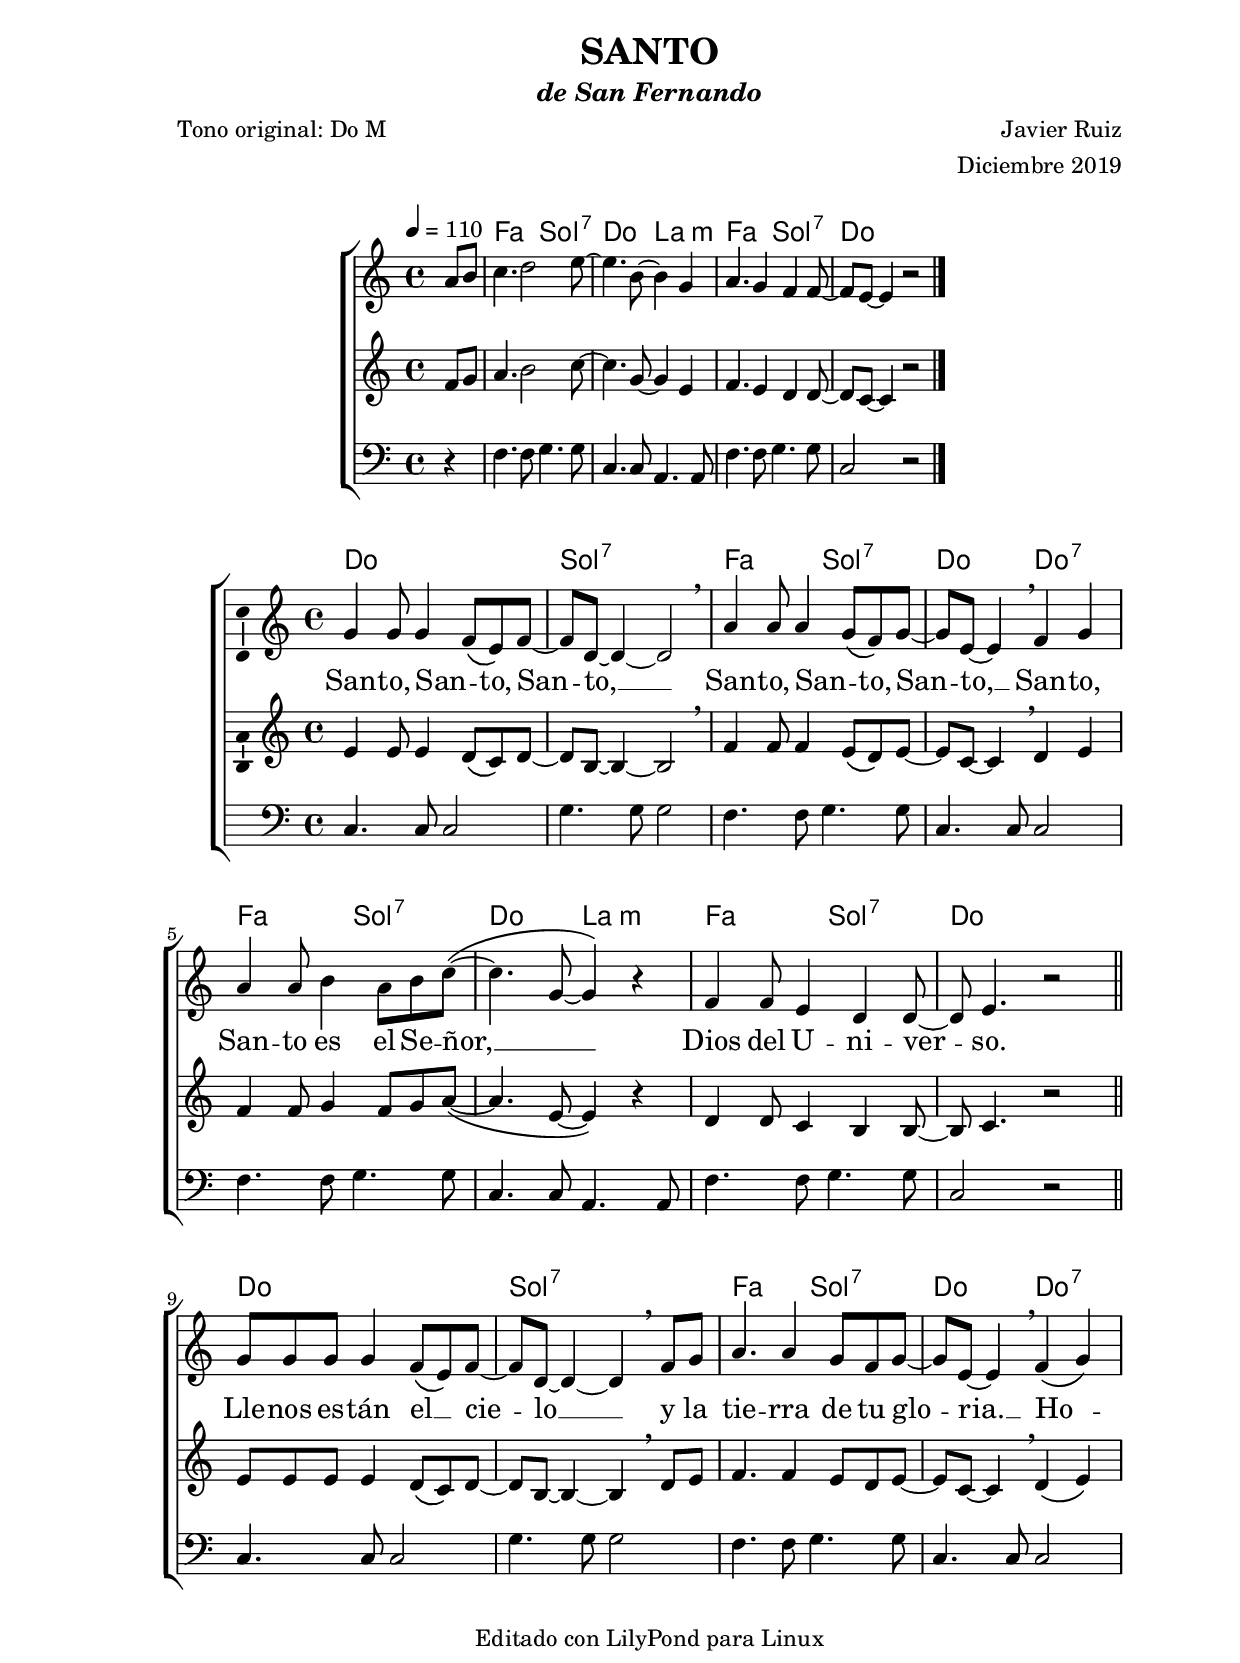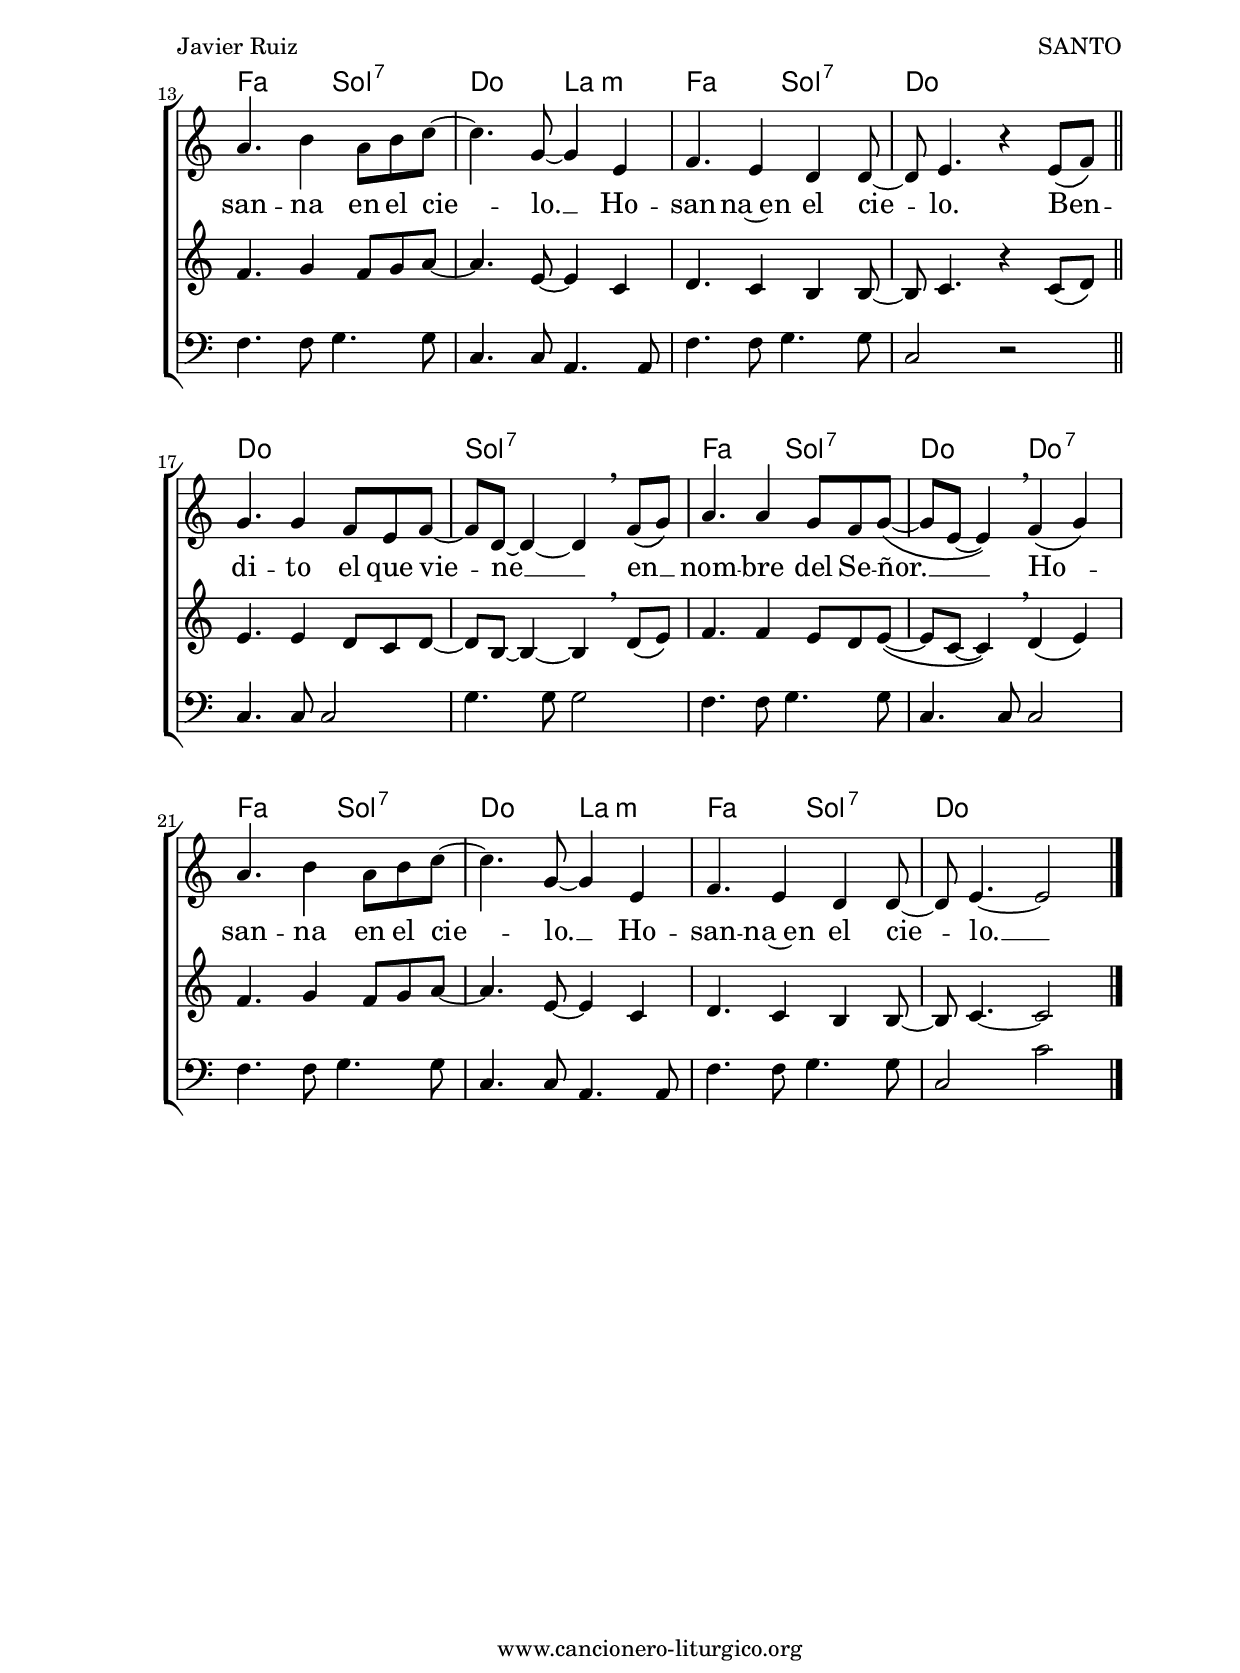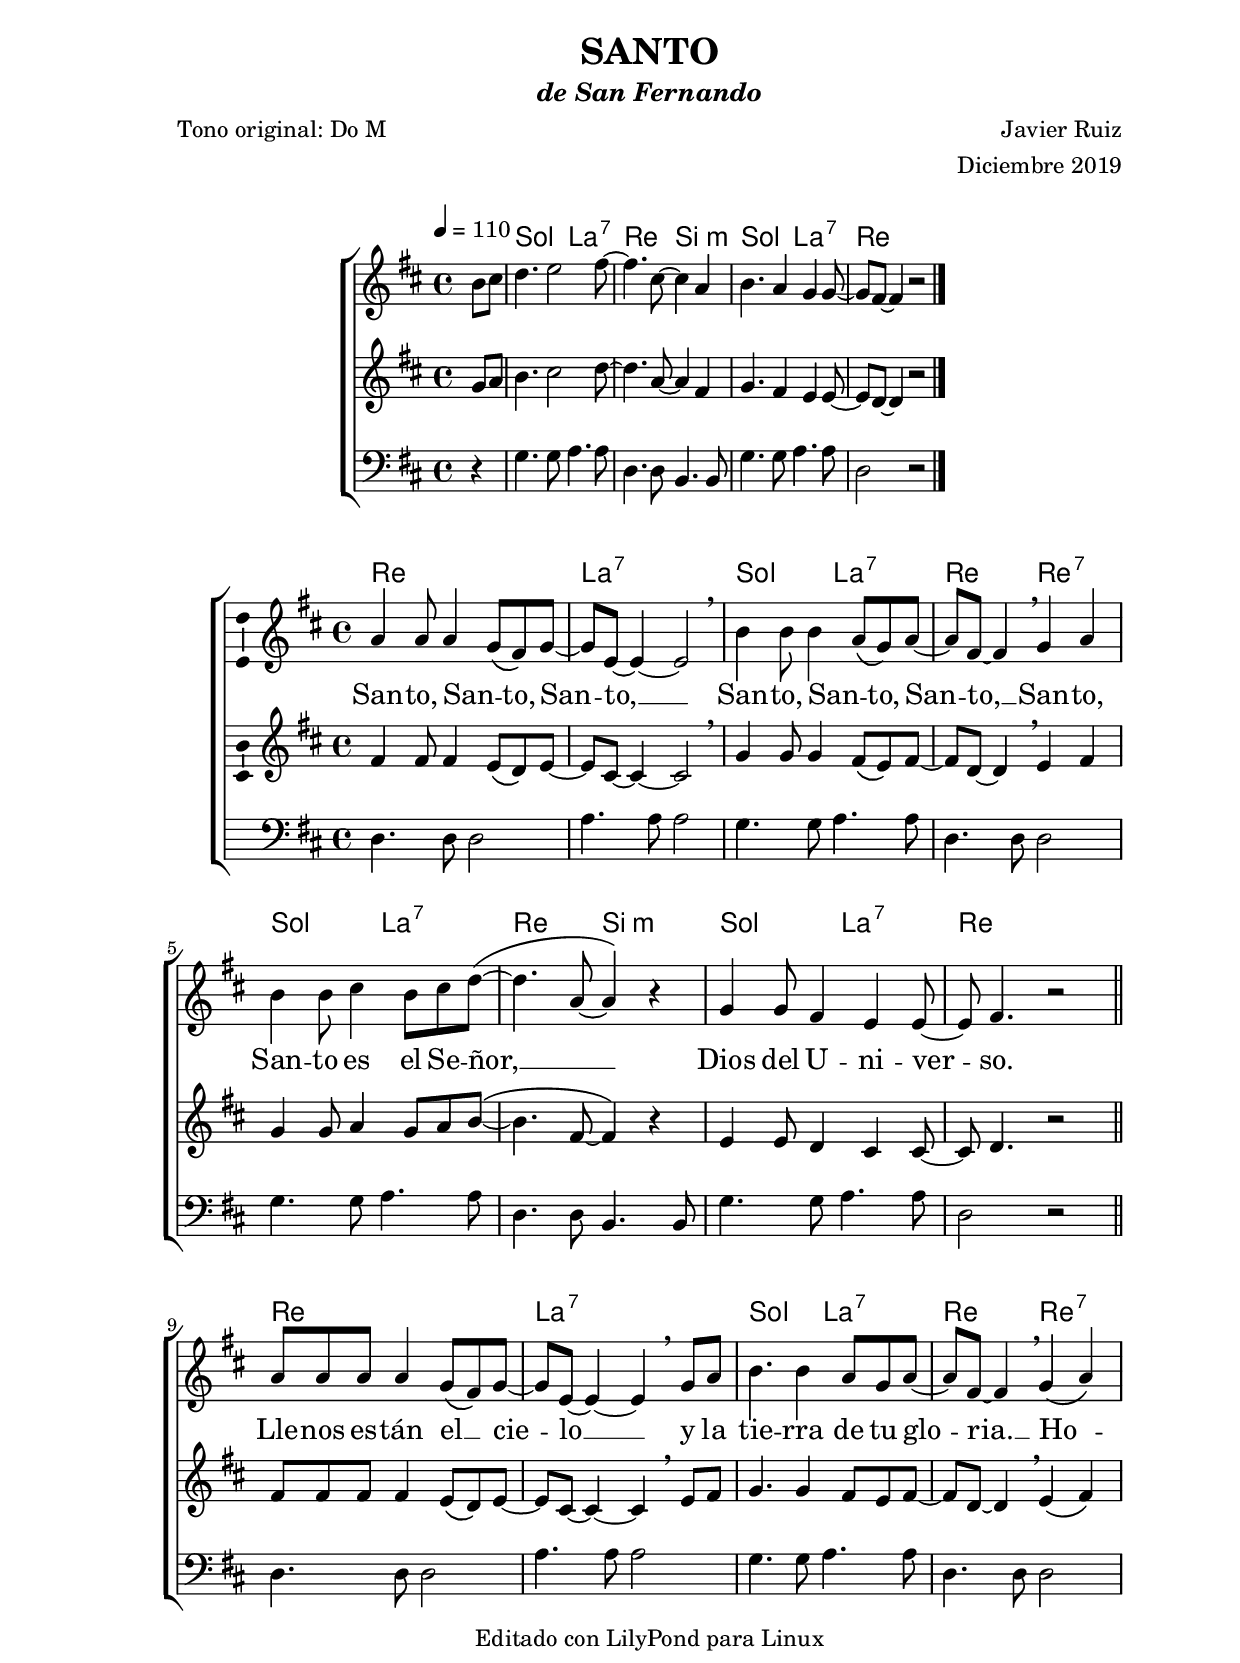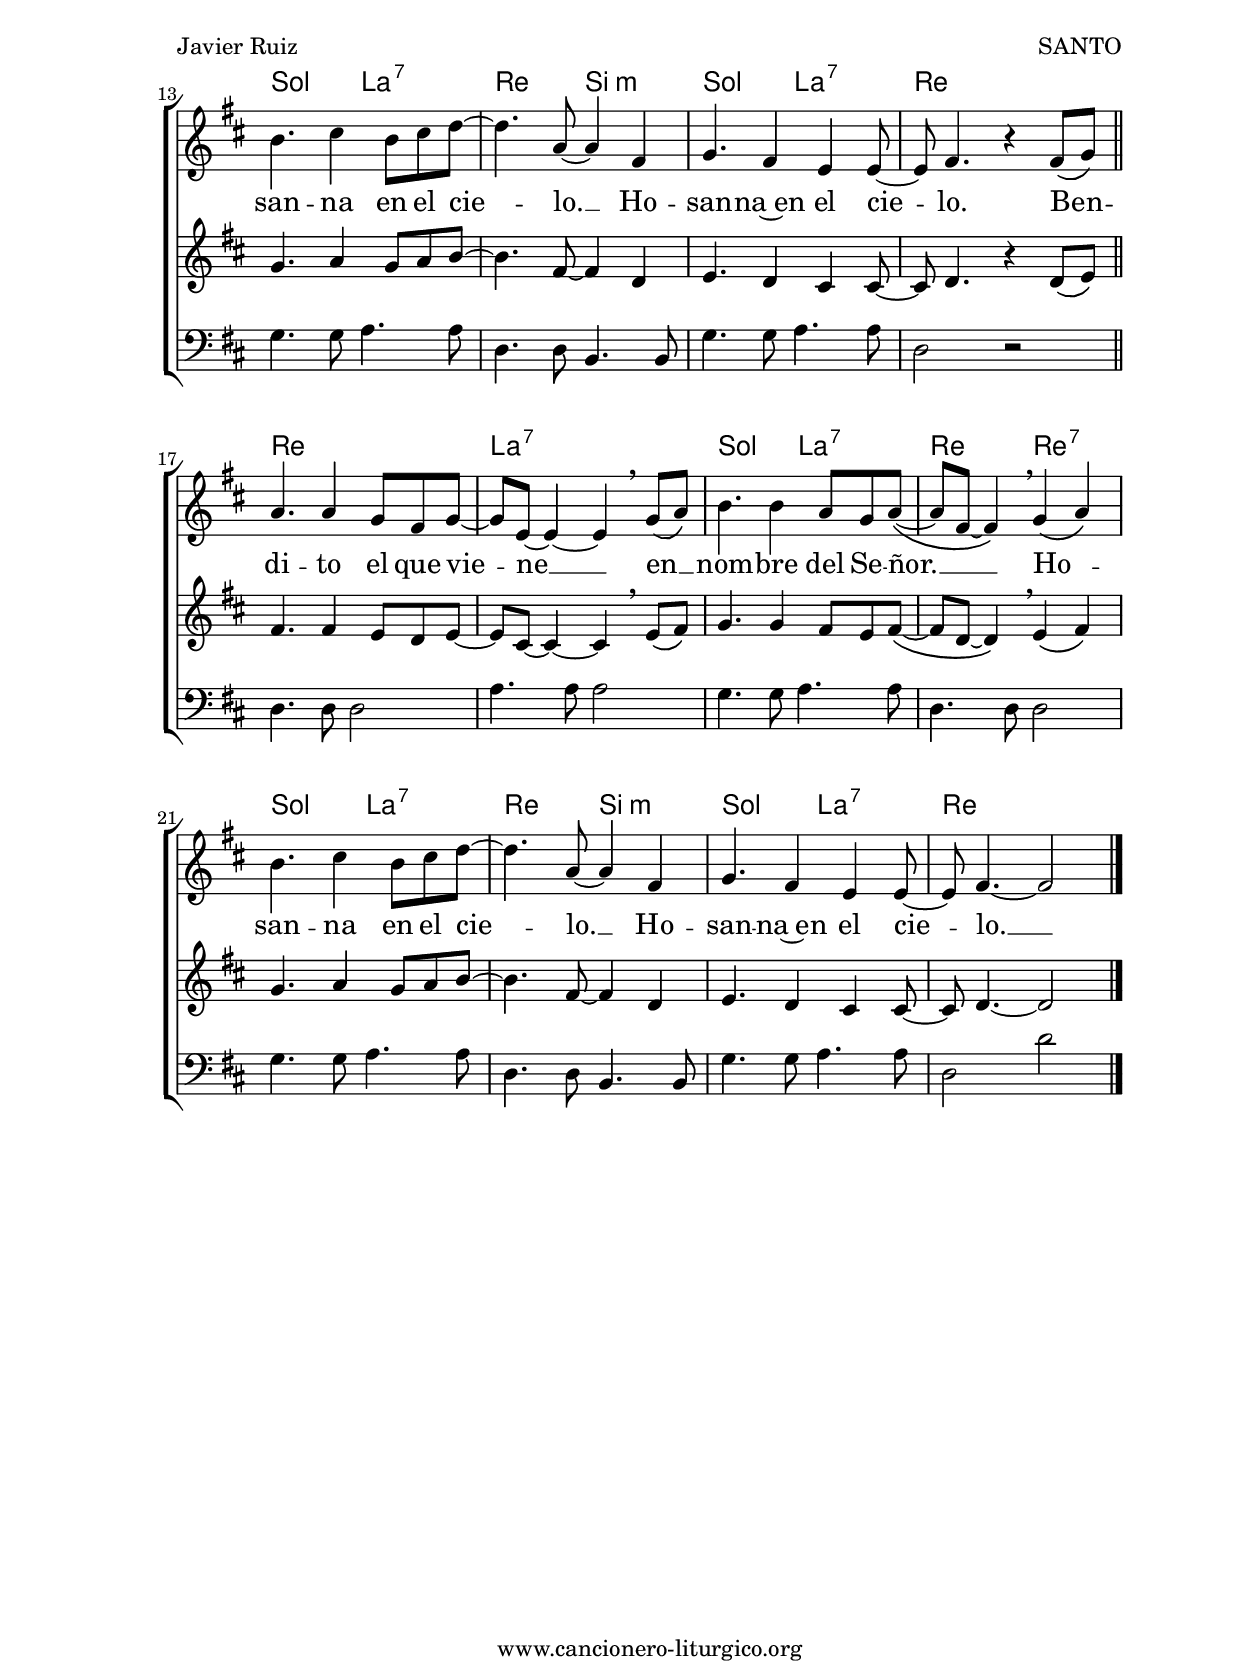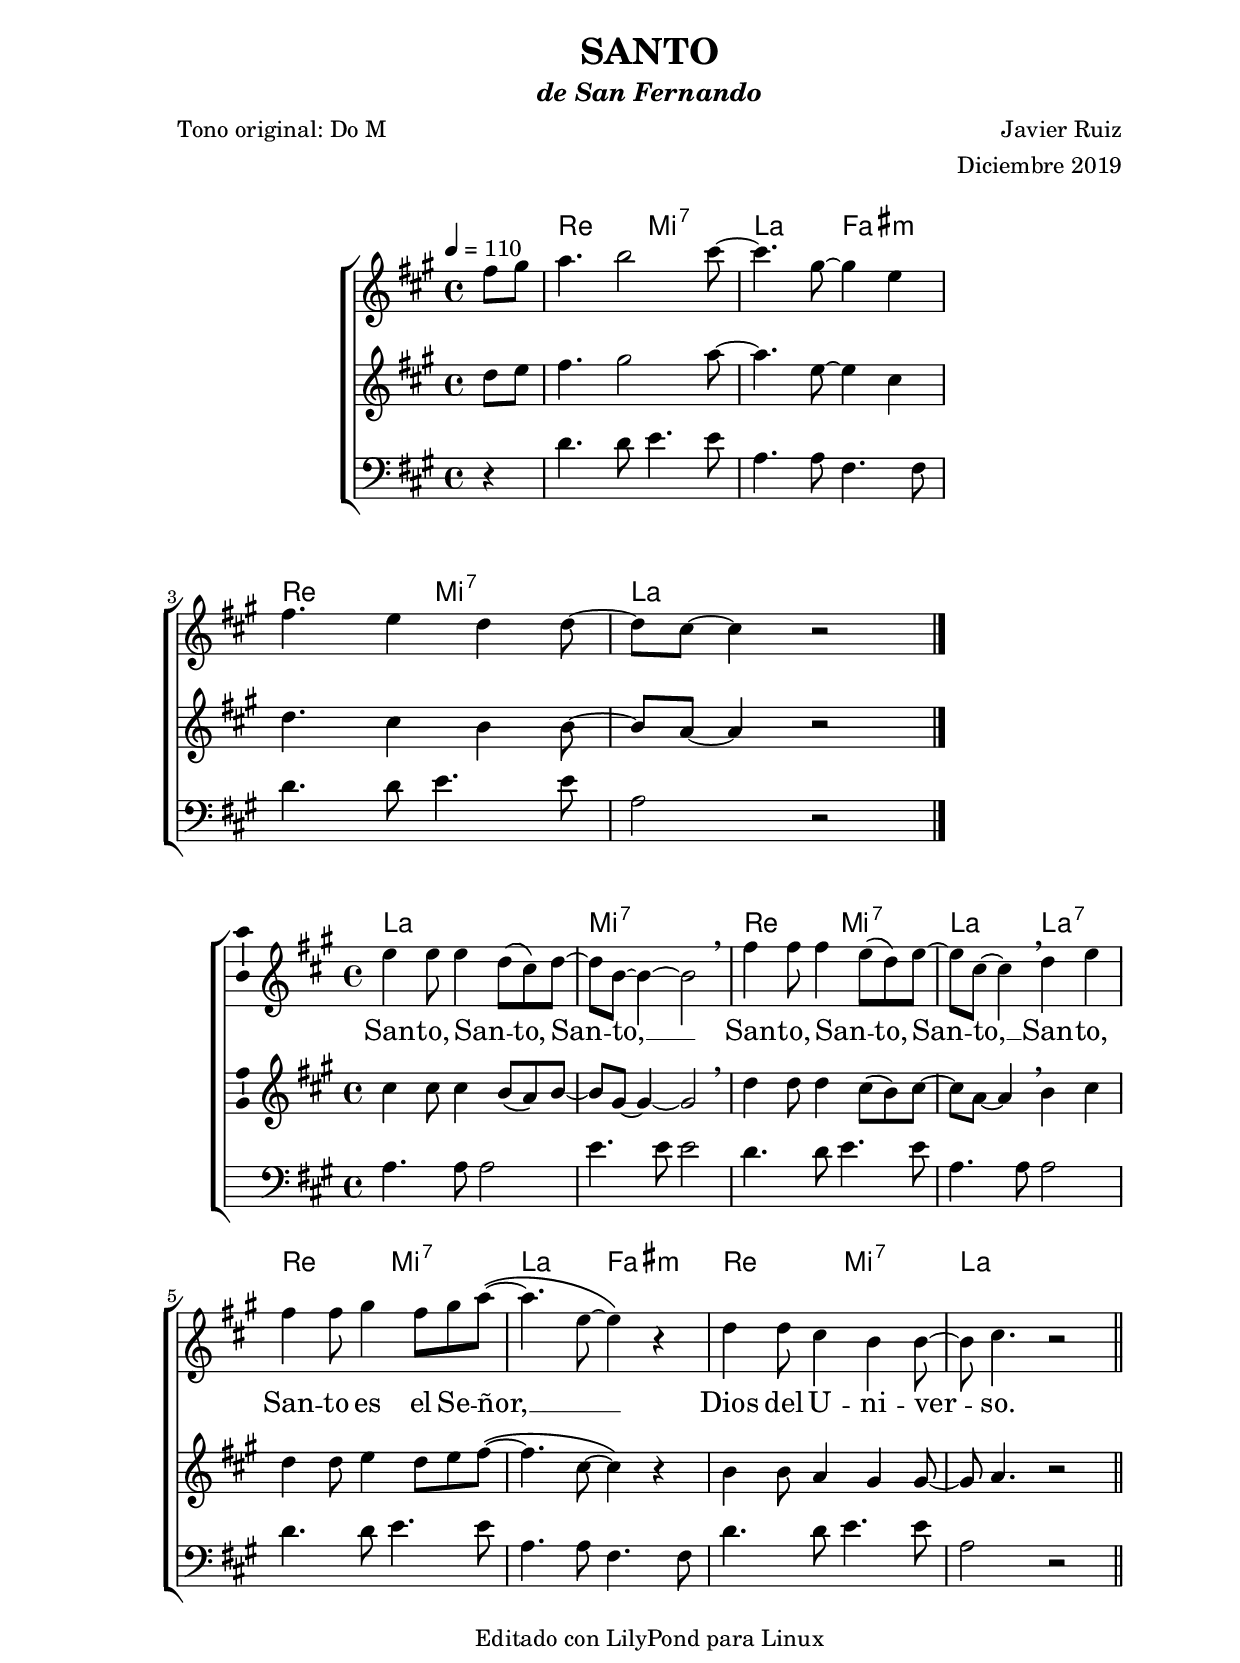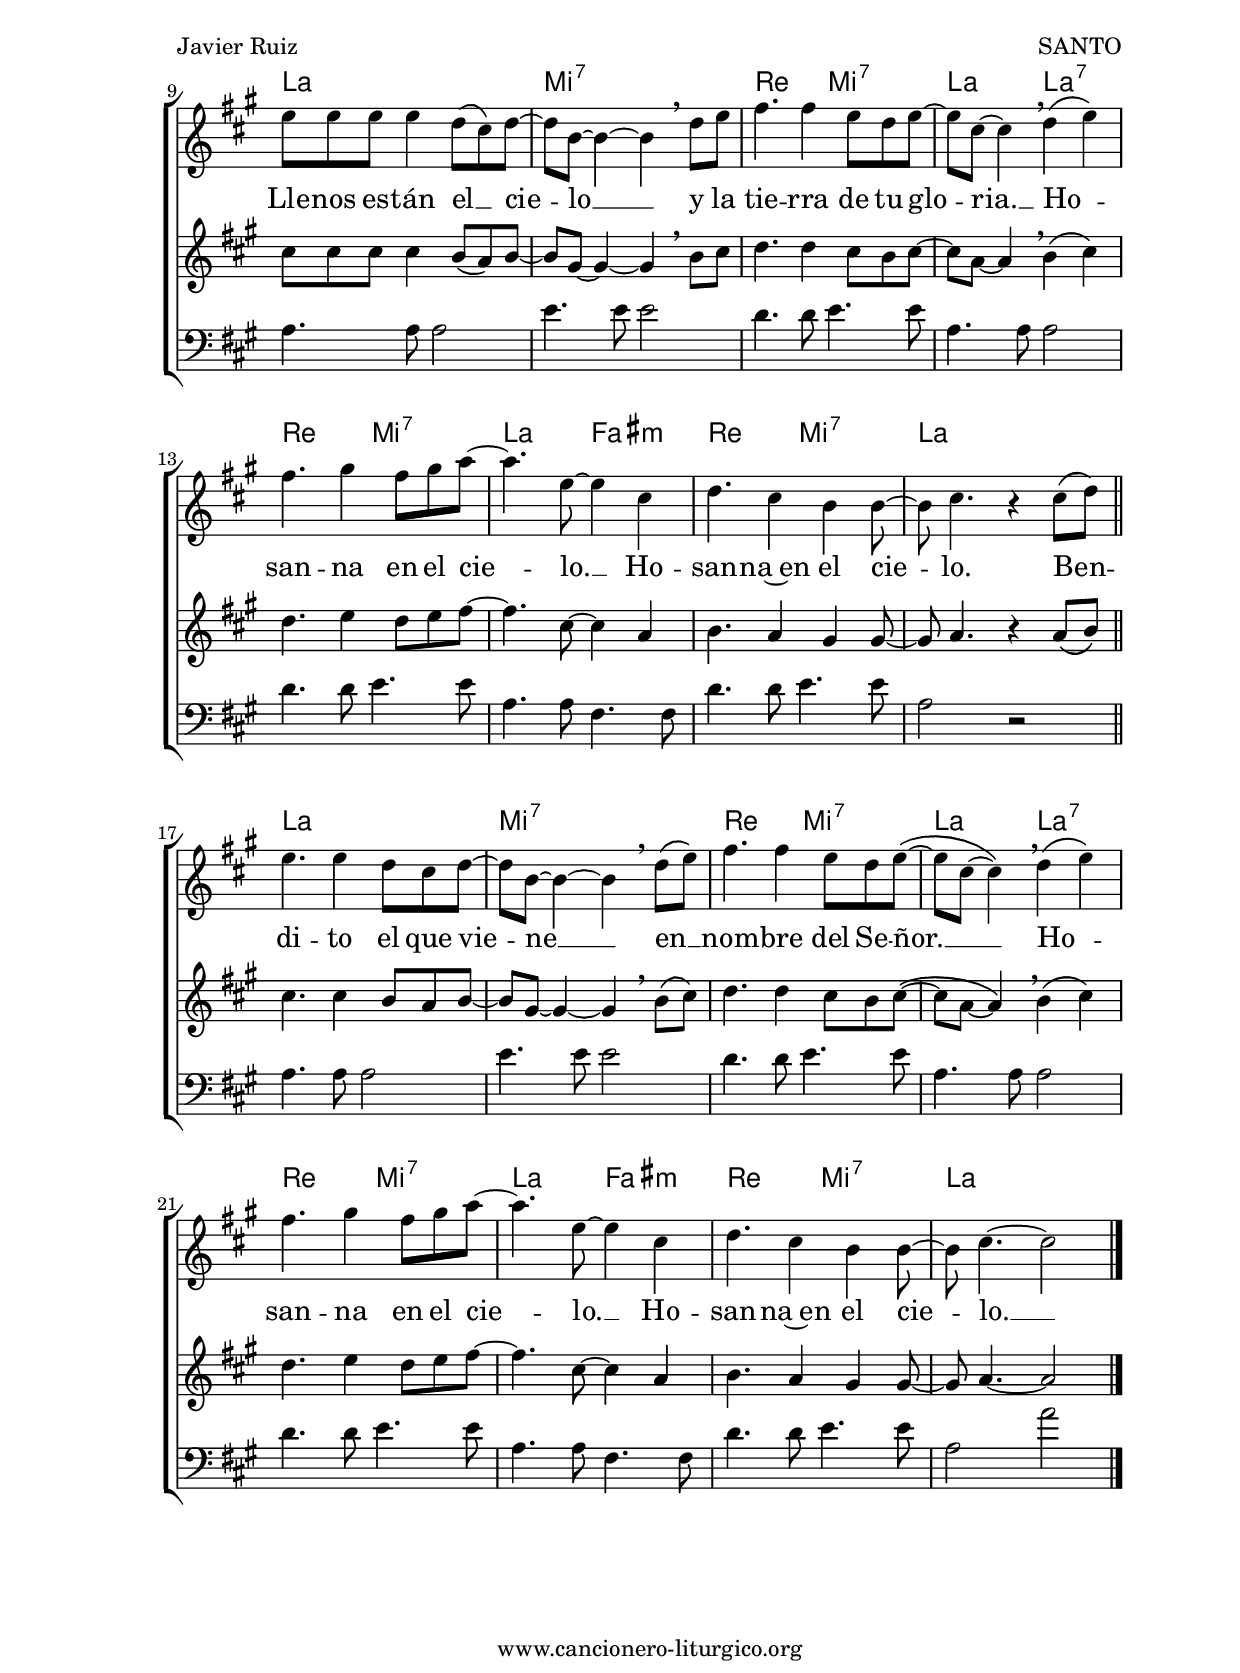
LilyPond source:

%
%lilypond santo-jruiz.ly
%timidity santo-jruiz.midi -Ow -o santo-jruiz.wav
%timidity santo-jruiz.midi -Ow -o - | lame - santo-jruiz.mp3
%
%Para convertir de .wav a .mp3:
%lame -h -m j filename.wav
%
%
%para escuchar el midi:
%timidity nombrefichero.midi
%


%versión de lilypond para la que se ha escrito esta partitura:
\version "2.16.0"

	%Tamaño papel
	#(set-default-paper-size "a4")
	%Tamaño partitura
	#(set-global-staff-size 20)
	%No responde al pulsar sobre una nota
	#(ly:set-option 'point-and-click #f)

%parámetros del encabezamiento:
\header {
	title = "SANTO"
	subtitle = \markup { {\italic "de San Fernando"} }
	composer = "Javier Ruiz"
	poet = "Tono original: Do M"
	meter = ""
	arranger = "Diciembre 2019"
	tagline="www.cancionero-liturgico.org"
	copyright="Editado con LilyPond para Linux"
	}

%parámetros asociados al papel:
\paper  {
	oddHeaderMarkup = \markup {\fill-line { \on-the-fly #not-first-page \fromproperty #'header:title \on-the-fly #not-first-page \fromproperty #'header:composer }}
	evenHeaderMarkup = \markup {\fill-line { \fromproperty #'header:composer \fromproperty #'header:title }}
	#(set-paper-size "a4")
	print-page-number = ##f
	first-page-number = 1
	print-first-page-number = ##f
%	head-separation = 3.0 \cm
	top-margin = 2.0 \cm
%%%	bottom-margin = 0.5\cm
	bottom-margin = 0.2\cm
	left-margin = 3.0 \cm
	line-width = 16.0 \cm 
	indent = 8\mm
	interscoreline = 2.\mm
	between-system-space = 15\mm
%	para que las partituras no llenen la hoja:
	ragged-bottom = ##t
%	idem para la última hoja:
	ragged-last-bottom = ##f
%	para que las partituras llenen el ancho del papel:
	ragged-last = ##f
	after-title-space = 2.5 \cm
%page-count=2
%system-count=8

	%Flexible Vertical Spacing
%	markup-markup-spacing =
%	#'((basic-distance . 15) (minimum-distance . 15) (padding . 3))
	markup-system-spacing =
	#'((basic-distance . 15) (minimum-distance . 15) (padding . 3))
	system-system-spacing =
	#'((basic-distance . 15) (minimum-distance . 15) (padding . 3))
	score-system-spacing =
	#'((basic-distance . 15) (minimum-distance . 15) (padding . 5))
%	top-system-spacing = % header
%	#'((basic-distance . 8) (minimum-distance . 0) (padding . 0))
%	top-markup-spacing =
%	#'((basic-distance . 20) (minimum-distance . 20) (padding . 0))
	last-bottom-spacing = % footer
	#'((basic-distance . 5) (minimum-distance . 5) (padding . 0))
%	score-markup-spacing =
%	#'((basic-distance . 16) (minimum-distance . 13) (padding . 0))

	}


%parámetros que afectan a toda la partitura:
globalintro =  {
	%clave de sol (G):
	\clef G
	%armadura:
%	\transpose ees f
	\key c \major
	\tempo 4=110
	\set Score.tempoHideNote = ##f
	}

global =  {
	%clave de sol (G):
	\clef G
	%armadura:
%	\transpose ees f
	\key c \major
	\tempo 4=110
	\set Score.tempoHideNote = ##t
	}


acordesintro = {
	\italianChords
	\chordmode {
%	\transpose ees f
{

s4
f2 g:7 c a:m f g:7 c1

	}
	}
}


melodiaintro = 
%	\transpose ees f
{

	\relative c''{
	\time 4/4

\partial4
a8 b
c4. d2 e8~
e4. b8~b4 g4
a4. g4 f f8~
f8 e8~e4 r2

}
	\bar "|."
	}


melodiaintrodos = 
%	\transpose ees f
{

	\relative c'{
	\time 4/4

\partial4
f8 g
a4. b2 c8~
c4. g8~g4 e4
f4. e4 d d8~
d8 c8~c4 r2

}
	\bar "|."
	}


melodiaintrobajo = 
%	\transpose ees f
{

	%clave de fa (F):
	\clef F

	\relative c{
	\time 4/4

\partial4

r4
f4. f8 g4. g8
c,4. c8 a4. a8
f'4. f8 g4. g8
c,2 r2

}
	\bar "|."
	}


acordesestri = {
	\italianChords
	\chordmode {
%	\transpose ees f
{

c2 c g:7 g:7 f g:7 c c:7 f g:7 c a:m f g:7 c1

c2 c g:7 g:7 f g:7 c c:7 f g:7 c a:m f g:7 c1

c2 c g:7 g:7 f g:7 c c:7 f g:7 c a:m f g:7 c1

	}
	}
}


melodiaestrialto = 
%	\transpose ees f
{

	\relative c''{
	\time 4/4

g4 g8 g4 f8 \(e\) f~
f8 d~d4~d2 \breathe
a'4 a8 a4 g8 \(f\) g~
g8 e8~e4 \breathe f4 g
a4 a8 b4 a8 b c~
\(c4. g8~g4\) r4
f4 f8 e4 d d8~
d8 e4. r2

g8 g g8 g4 f8 \(e\) f~
f8 d~d4~d4 \breathe f8 g
a4. a4 g8 f g~
g8 e8~e4 \breathe f4 \(g\)
a4. b4 a8 b c~
c4. g8~g4 e
f4. e4 d d8~
d8 e4. r4 e8 \(f\)

g4. g4 f8 e f~
f8 d~d4~d4 \breathe f8 \(g\)
a4. a4 g8 f g~
\(g8 e8~e4\) \breathe f4 \(g\)
a4. b4 a8 b c~
c4. g8~g4 e
f4. e4 d d8~
d8 e4.~e2

}

	\bar "|."
	}


melodiaestri = 
%	\transpose ees f
{

	\relative c'{
	\time 4/4

e4 e8 e4 d8 \(c\) d~
d8 b~b4~b2 \breathe
f'4 f8 f4 e8 \(d\) e~
e8 c8~c4 \breathe d4 e
f4 f8 g4 f8 g a~
\(a4. e8~e4\) r4
d4 d8 c4 b b8~
b8 c4. r2

\bar"||"
\break

e8 e e8 e4 d8 \(c\) d~
d8 b~b4~b4 \breathe d8 e
f4. f4 e8 d e~
e8 c8~c4 \breathe d4 \(e\)
f4. g4 f8 g a~
a4. e8~e4 c
d4. c4 b b8~
b8 c4. r4 c8 \(d8\)

\bar"||"
\break

e4. e4 d8 c d~
d8 b~b4~b4 \breathe d8 \(e\)
f4. f4 e8 d e~
\(e8 c8~c4\) \breathe d4 \(e\)
f4. g4 f8 g a~
a4. e8~e4 c
d4. c4 b b8~
b8 c4.~c2

}

	\bar "|."
	}


melodiaestribajo = 
%	\transpose ees f
{

	%clave de fa (F):
	\clef F

	\relative c{
	\time 4/4

c4. c8 c2
g'4. g8 g2
f4. f8 g4. g8
c,4. c8 c2
f4. f8 g4. g8
c,4. c8 a4. a8
f'4. f8 g4. g8
c,2 r2

c4. c8 c2
g'4. g8 g2
f4. f8 g4. g8
c,4. c8 c2
f4. f8 g4. g8
c,4. c8 a4. a8
f'4. f8 g4. g8
c,2 r2

c4. c8 c2
g'4. g8 g2
f4. f8 g4. g8
c,4. c8 c2
f4. f8 g4. g8
c,4. c8 a4. a8
f'4. f8 g4. g8
c,2 c'2

}
	\bar "|."
	}


textoestri = \lyricmode {
San -- to, San -- _ to, San -- to, __
San -- to, San -- _ to, San -- to, __
San -- to, San -- to es el Se -- ñor, __ _
Dios del U -- ni -- ver -- so.

Lle -- nos es -- tán el __ _ cie -- lo __
y la tie -- rra de tu glo -- ria. __
Ho -- _ san -- na en el cie -- lo. __
Ho -- san -- na~en el cie -- lo.

Ben -- _ di -- to el que vie -- ne __
en __ _ nom -- bre del Se -- ñor. __ _
Ho -- _ san -- na en el cie -- lo. __
Ho -- san -- na~en el cie -- lo. __

	}


acordesintroStaff = \context ChordNames = acordesintroStaff <<
	\set chordChanges = ##t
	\acordesintro
	>>

acordesestriStaff = \context ChordNames = acordesestriStaff <<
	\set chordChanges = ##t
	\acordesestri
	>>

vozintroStaff = \context Voice = vozintroStaff
<<
	\override Staff.StaffSymbol #'staff-space = #(magstep -0.35)
	\set Staff.midiInstrument = #"violin"
	\set Staff.midiMinimumVolume = #0.4
	\set Staff.midiMaximumVolume = #0.6
	\globalintro
	\melodiaintro
	>>

vozintrodosStaff = \context Voice = vozintrodosStaff
<<
	\override Staff.StaffSymbol #'staff-space = #(magstep -0.35)
	\set Staff.midiInstrument = #"flute"
	\set Staff.midiMinimumVolume = #0.6
	\set Staff.midiMaximumVolume = #0.8
	\globalintro
	\melodiaintrodos
	>>

vozintrobajoStaff = \context Voice = vozintrobajoStaff
<<
	\override Staff.StaffSymbol #'staff-space = #(magstep -0.35)
	\set Staff.midiInstrument = #"english horn"
	\set Staff.midiMinimumVolume = #0.6
	\set Staff.midiMaximumVolume = #0.8
	\globalintro
	\melodiaintrobajo
	>>

vozestriStaff = \context Voice = vozestriStaff
\with {\consists "Ambitus_engraver"}
<<
	\override Staff.StaffSymbol #'staff-space = #(magstep -0.35)
	\set Staff.midiInstrument = #"violin"
	\set Staff.midiMinimumVolume = #0.6
	\set Staff.midiMaximumVolume = #0.8
	\global
	\relative c' \melodiaestri
	>>

vozestrialtoStaff = \context Voice = vozestrialtoStaff
\with {\consists "Ambitus_engraver"}
<<
%	\set Staff.instrumentName = ""
%	\set Staff.shortInstrumentName = ""
%	\set Staff.midiInstrument = #"clarinet"
%	\set Staff.midiInstrument = #"cello"
	\set Staff.midiInstrument = #"flute"
%	\set Staff.midiInstrument = #"electric guitar (jazz)"
%	\set Staff.midiInstrument = #"english horn"
%	\set Staff.midiInstrument = #"violin"
%	\set Staff.midiInstrument = #"glockenspiel"
	\set Staff.midiMinimumVolume = #0.8
	\set Staff.midiMaximumVolume = #1.0
	\global
	\melodiaestrialto
	>>

vozestribajoStaff = \context Voice = vozestribajoStaff
<<
	\override Staff.StaffSymbol #'staff-space = #(magstep -0.35)
	\set Staff.midiInstrument = #"english horn"
	\set Staff.midiMinimumVolume = #0.6
	\set Staff.midiMaximumVolume = #0.8
	\global
	\melodiaestribajo
	>>

textoestriStaff = \context Lyrics = textoestriStaff <<
	\lyricsto vozestrialtoStaff \textoestri
	>>


\book {
	\score {
		\context ChoirStaff {
%			\override StaffGroup.SystemStartBracket #'collapse-height = #1
%			\override Score.SystemStartBar #'collapse-height = #1
			<<
			\acordesintroStaff
			\vozintroStaff
			\vozintrodosStaff
			\vozintrobajoStaff
			>>
			}
		\layout {
	    		\context {
				\Lyrics
				\override LyricText #'font-size = #2
				}
	   		 \context {
				\Score
				\override StaffSymbol #'staff-space = #(magstep +3)
				}
			indent = 3 \cm
			line-width= 13.0 \cm
			}
		}
	\score {
		<<
		\context ChoirStaff {
%			\override StaffGroup.SystemStartBracket #'collapse-height = #1
%			\override Score.SystemStartBar #'collapse-height = #1
			<<
			\acordesestriStaff
			\vozestrialtoStaff
			\textoestriStaff
			\vozestriStaff
			\vozestribajoStaff
			>>
			}
		>>
		\layout {
	    		\context {
				\Lyrics
				\override LyricText #'font-size = #2
				}
	   		 \context {
				\Score
				\override StaffSymbol #'staff-space = #(magstep +3)
				}
			}
		}
	\score {
		\unfoldRepeats
		<<
		\context ChoirStaff {
			<<
			\acordesintroStaff
			\vozintroStaff
			\vozintrodosStaff
			\vozintrobajoStaff
			>>
			<<
			\acordesestriStaff
			\vozestrialtoStaff
			\vozestriStaff
			\vozestribajoStaff
			>>
			}
		>>
		\midi {
	  		\context {
	  			\Score
				tempoWholesPerMinute = #(ly:make-moment 70 4)
				midiChannelMapping = #'instrument
				}
			}
		}
	}


#(define output-suffix "C")
\book {
	\score {
		\context ChoirStaff {
%			\override StaffGroup.SystemStartBracket #'collapse-height = #1
%			\override Score.SystemStartBar #'collapse-height = #1
\transpose c d
			<<
			\acordesintroStaff
			\vozintroStaff
			\vozintrodosStaff
			\vozintrobajoStaff
			>>
			}
		\layout {
	    		\context {
				\Lyrics
				\override LyricText #'font-size = #2
				}
	   		 \context {
				\Score
				\override StaffSymbol #'staff-space = #(magstep +3)
				}
			indent = 3 \cm
			line-width= 13.0 \cm
			}
		}
	\score {
		<<
		\context ChoirStaff {
%			\override StaffGroup.SystemStartBracket #'collapse-height = #1
%			\override Score.SystemStartBar #'collapse-height = #1
\transpose c d
			<<
			\acordesestriStaff
			\vozestrialtoStaff
			\textoestriStaff
			\vozestriStaff
			\vozestribajoStaff
			>>
			}
		>>
		\layout {
	    		\context {
				\Lyrics
				\override LyricText #'font-size = #2
				}
	   		 \context {
				\Score
				\override StaffSymbol #'staff-space = #(magstep +3)
				}
			}
		}
	}


#(define output-suffix "S")
\book {
	\score {
		\context ChoirStaff {
%			\override StaffGroup.SystemStartBracket #'collapse-height = #1
%			\override Score.SystemStartBar #'collapse-height = #1
\transpose c a
			<<
			\acordesintroStaff
			\vozintroStaff
			\vozintrodosStaff
			\vozintrobajoStaff
			>>
			}
		\layout {
	    		\context {
				\Lyrics
				\override LyricText #'font-size = #2
				}
	   		 \context {
				\Score
				\override StaffSymbol #'staff-space = #(magstep +3)
				}
			indent = 3 \cm
			line-width= 13.0 \cm
			}
		}
	\score {
		<<
		\context ChoirStaff {
%			\override StaffGroup.SystemStartBracket #'collapse-height = #1
%			\override Score.SystemStartBar #'collapse-height = #1
\transpose c a
			<<
			\acordesestriStaff
			\vozestrialtoStaff
			\textoestriStaff
			\vozestriStaff
			\vozestribajoStaff
			>>
			}
		>>
		\layout {
	    		\context {
				\Lyrics
				\override LyricText #'font-size = #2
				}
	   		 \context {
				\Score
				\override StaffSymbol #'staff-space = #(magstep +3)
				}
			}
		}
	}


